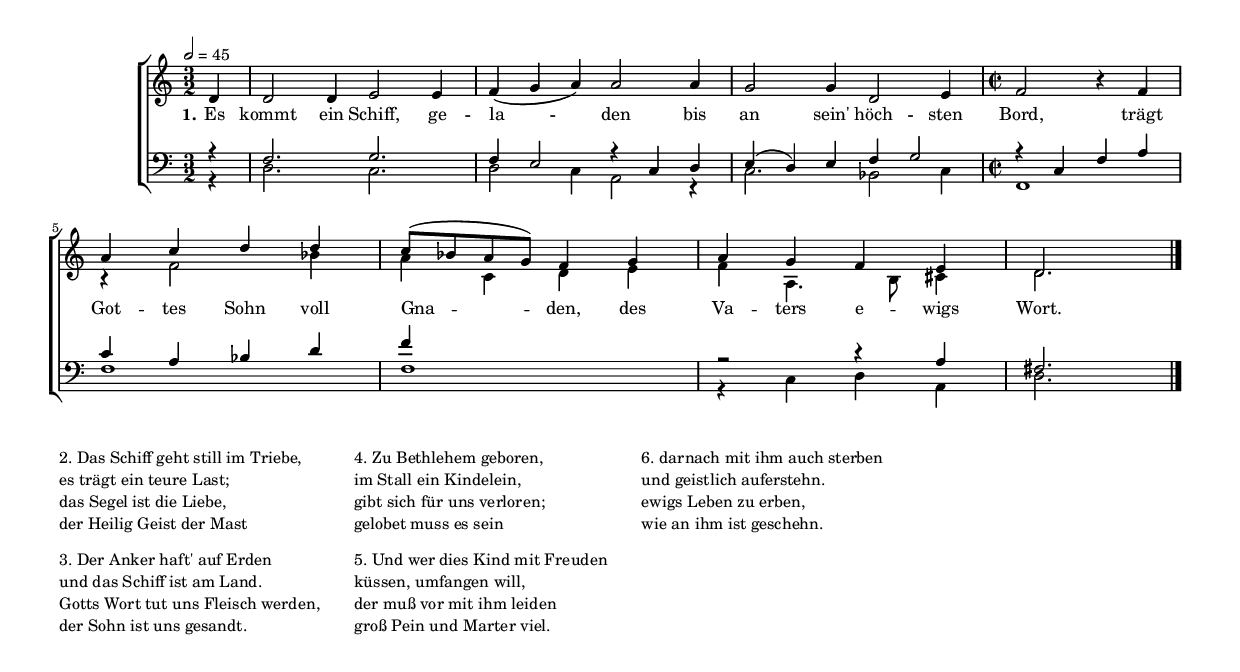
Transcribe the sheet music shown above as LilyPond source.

\version "2.24.3"
\include "global.ly"

KeyandTime = {
  \time 3/2
  %Tonart
  \key c \major
  \tempo 2 = 45
}
Melodie = \relative c' { \set Staff.midiInstrument = #"choir aahs"
  \KeyandTime
  \partial 4
  d4 d2 d4 e2 e4 f( g a) a2 a4 g2 g4 d2 e4 \time 2/2 f2 r4 f4 \break
  <<
    { \voiceOne a c d d c8( b a g) f4 g a g f e d2. }
    \new Voice {\voiceTwo r4 f2 b4 a c, d e f a,4. h8 cis4 d2.}
  >>
  \bar "|."
}

BassEins = \relative c { \set Staff.midiInstrument = #"choir aahs"
  \partial 4
  r4 f2. g f4 e2 r4 c d e(d) e f g2 \time 2/2 r4 c,
  f a c a b d f s2. r2 r4 a, fis2. \bar "|." 
}

BassZwei = \relative c {
  \partial 4
  r4 d2. c2. d2 c4 a2 r4 c2. b2 c4 \time 2/2 f,1
  f' f r4 c4 d a d2.
}

ersteStrophe = \lyricmode {
  \set stanza = "1."
  Es kommt ein Schiff, ge -- la -- den bis an sein' höch -- sten Bord,
  trägt Got -- tes Sohn voll Gna -- den, des Va -- ters e -- wigs Wort.
}

zweiteStrophe = "2. Das Schiff geht still im Triebe,

es trägt ein teure Last;

das Segel ist die Liebe,

der Heilig Geist der Mast"

dritteStrophe = "3. Der Anker haft' auf Erden

und das Schiff ist am Land.

Gotts Wort tut uns Fleisch werden,

der Sohn ist uns gesandt."

vierteStrophe = "4. Zu Bethlehem geboren,

im Stall ein Kindelein,

gibt sich für uns verloren;

gelobet muss es sein"

fünfteStrophe = "5. Und wer dies Kind mit Freuden

küssen, umfangen will,

der muß vor mit ihm leiden

groß Pein und Marter viel."

sechsteStrophe = "6. darnach mit ihm auch sterben

und geistlich auferstehn.

ewigs Leben zu erben,

wie an ihm ist geschehn."

\bookpart {
  \score {

    \new ChoirStaff <<
      \new Staff = "firstStaff"
        <<
          \new Voice = "Melodie" {
            \Melodie
          }
          \new Lyrics = "Text"  {
            \lyricsto "Melodie" { \ersteStrophe }    
          }
        >>
      \new Staff = "secondStaff"
      <<
        \clef "bass"
        \new Voice = "BassEins" {
          \voiceOne
          \BassEins
        }
        \new Voice = "BassZwei" {
          \voiceTwo
          \BassZwei
        }
      >>
    >>
    \layout{}
    \midi {}
  }
  \markup {
    \larger
    \vspace #2
    \column{    
    \wordwrap-string \zweiteStrophe
    \vspace #1
    \wordwrap-string \dritteStrophe
    }
    \hspace #4
    \column{    
    \wordwrap-string \vierteStrophe
    \vspace #1
    \wordwrap-string \fünfteStrophe
    }
    \hspace #4
    \column{    
    \wordwrap-string \sechsteStrophe
    }
  }

}  